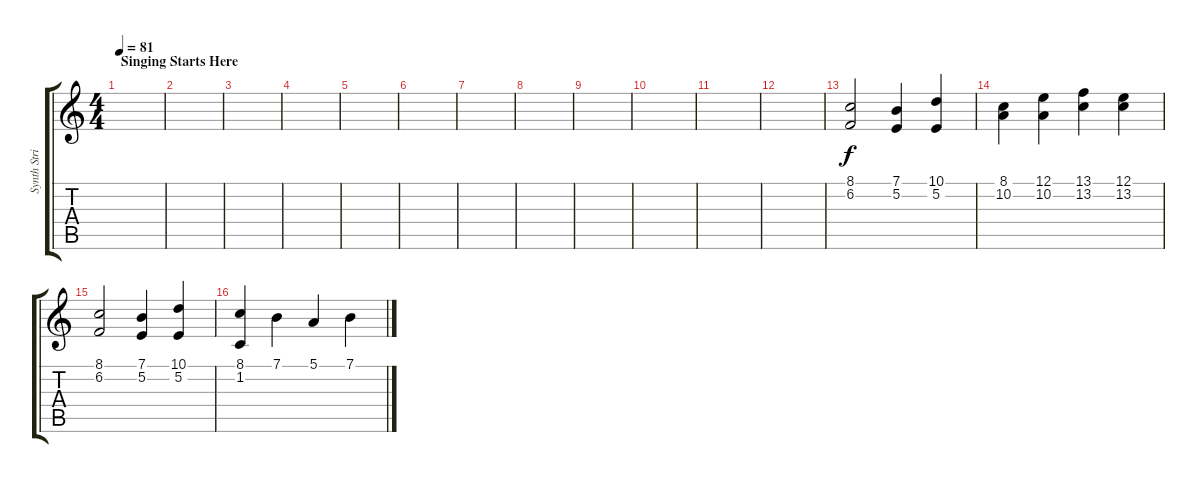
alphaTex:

\track ("Synth Strings" "Synth Stri") {instrument synthstrings2}
\staff {score tabs}
\tuning (E4 B3 G3 D3 A2 E2) {hide}
\ts (4 4)
\section ("" "Singing Starts Here")
\tempo 81
\clef g2
\ks c
|
|
|
|
|
|
|
|
|
|
|
|
(8.1 6.2).2 (7.1 5.2).4 (10.1 5.2).4 |
(8.1 10.2).4 (12.1 10.2).4 (13.1 13.2).4 (12.1 13.2).4 |
(8.1 6.2).2 (7.1 5.2).4 (10.1 5.2).4 |
(8.1 1.2).4 7.1.4 5.1.4 7.1.4
